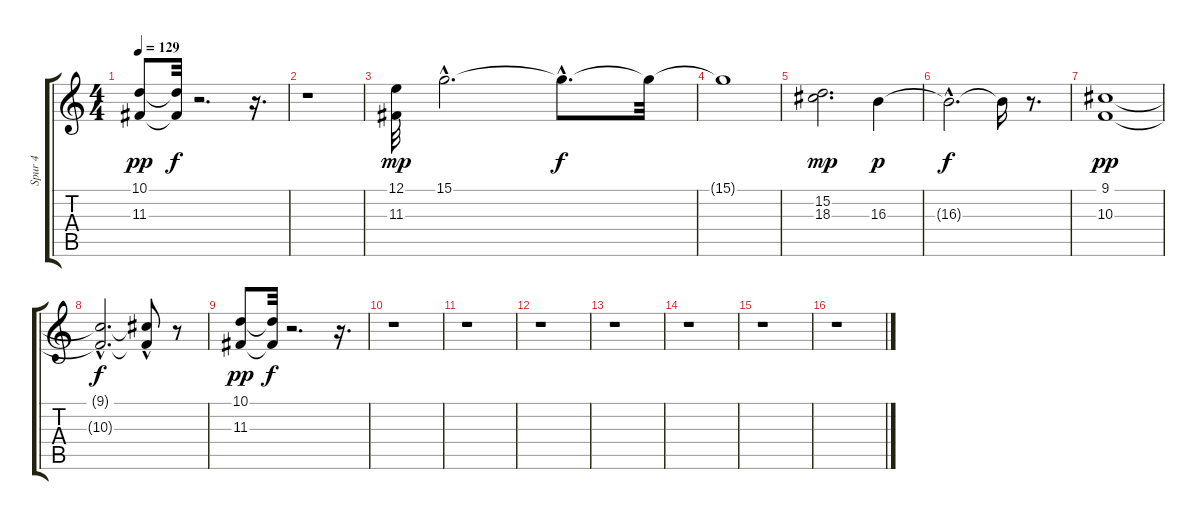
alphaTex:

\track ("Spur 4" "Spur 4") {instrument fx7echoes}
\staff {score tabs}
\tuning (E4 B3 G3 D3 A2 E2) {hide}
\ts (4 4)
\tempo 129
\clef g2
\ks c
(10.1 11.3).8{dy pp} (10.1{t} 11.3{t}).32{dy f} r.2{d} r.16{d} |
r.1 |
(12.1 11.3).32{dy mp} 15.1{hac}.2{d} 15.1{hac t}.8{d dy f} 15.1{t}.32 |
15.1{t}.1 |
(15.2 18.3).2{d dy mp} 16.3.4{dy p} |
16.3{hac t}.2{d dy f} 16.3{t}.16 r.8{d} |
(9.1 10.3).1{dy pp} |
(9.1{hac t} 10.3{hac t}).2{d dy f} (9.1{t} 10.3{hac t}).8 r.8 |
(10.1 11.3).8{dy pp} (10.1{t} 11.3{t}).32{dy f} r.2{d} r.16{d} |
r.1 |
r.1 |
r.1 |
r.1 |
r.1 |
r.1 |
r.1
